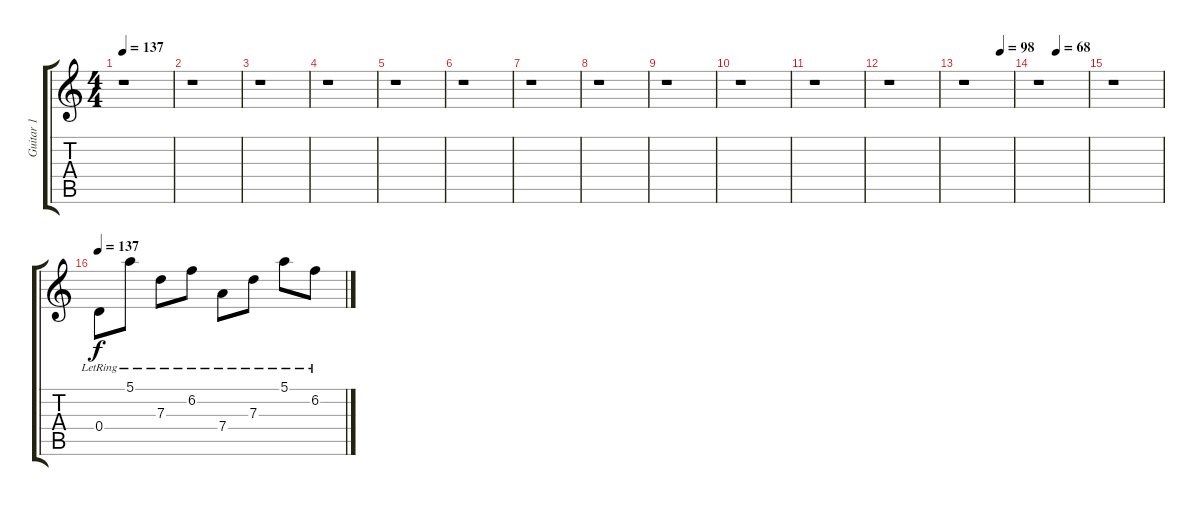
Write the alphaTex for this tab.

\track ("Guitar 1" "Guitar 1") {instrument acousticguitarsteel}
\staff {score tabs}
\tuning (E4 B3 G3 D3 A2 E2) {hide}
\ts (4 4)
\tempo 137
\clef g2
\ks c
r.1{dy f} |
r.1 |
r.1 |
r.1 |
r.1 |
r.1 |
r.1 |
r.1 |
r.1 |
r.1 |
r.1 |
r.1 |
\tempo (98 0.75)
r.1 |
\tempo (68 0.375)
r.1 |
r.1 |
\tempo 137
0.4{lr}.8 5.1{lr}.8 7.3{lr}.8 6.2{lr}.8 7.4{lr}.8 7.3{lr}.8 5.1{lr}.8 6.2{lr}.8
